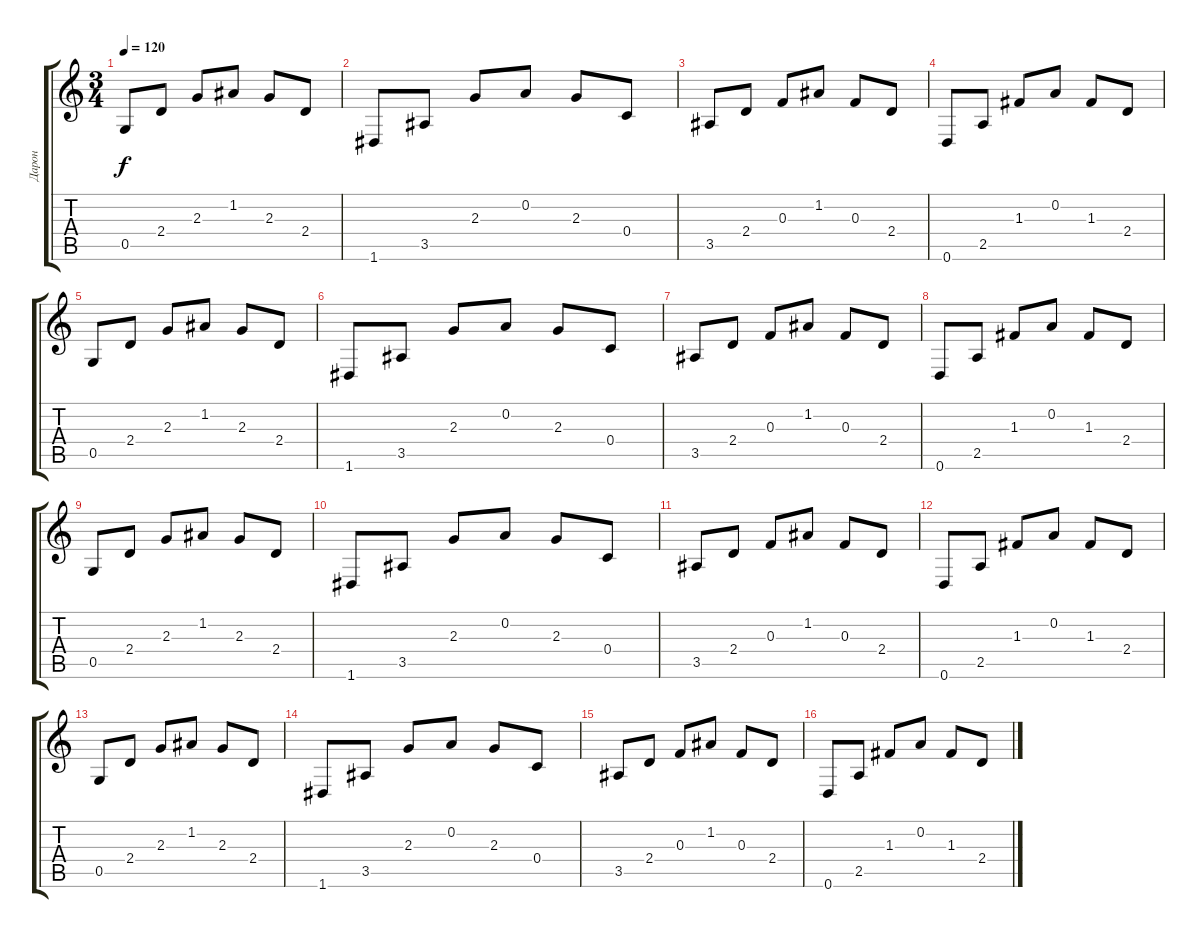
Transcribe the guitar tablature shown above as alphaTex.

\track ("Дарон" "Дарон") {instrument acousticguitarsteel}
\staff {score tabs}
\tuning (D4 A3 F3 C3 G2 D2) {hide}
\ts (3 4)
\tempo 120
\clef g2
\ks c
0.5.8{dy f} 2.4.8 2.3.8 1.2.8 2.3.8 2.4.8 |
1.6.8 3.5.8 2.3.8 0.2.8 2.3.8 0.4.8 |
3.5.8 2.4.8 0.3.8 1.2.8 0.3.8 2.4.8 |
0.6.8 2.5.8 1.3.8 0.2.8 1.3.8 2.4.8 |
0.5.8 2.4.8 2.3.8 1.2.8 2.3.8 2.4.8 |
1.6.8 3.5.8 2.3.8 0.2.8 2.3.8 0.4.8 |
3.5.8 2.4.8 0.3.8 1.2.8 0.3.8 2.4.8 |
0.6.8 2.5.8 1.3.8 0.2.8 1.3.8 2.4.8 |
0.5.8 2.4.8 2.3.8 1.2.8 2.3.8 2.4.8 |
1.6.8 3.5.8 2.3.8 0.2.8 2.3.8 0.4.8 |
3.5.8 2.4.8 0.3.8 1.2.8 0.3.8 2.4.8 |
0.6.8 2.5.8 1.3.8 0.2.8 1.3.8 2.4.8 |
0.5.8 2.4.8 2.3.8 1.2.8 2.3.8 2.4.8 |
1.6.8 3.5.8 2.3.8 0.2.8 2.3.8 0.4.8 |
3.5.8 2.4.8 0.3.8 1.2.8 0.3.8 2.4.8 |
0.6.8 2.5.8 1.3.8 0.2.8 1.3.8 2.4.8
